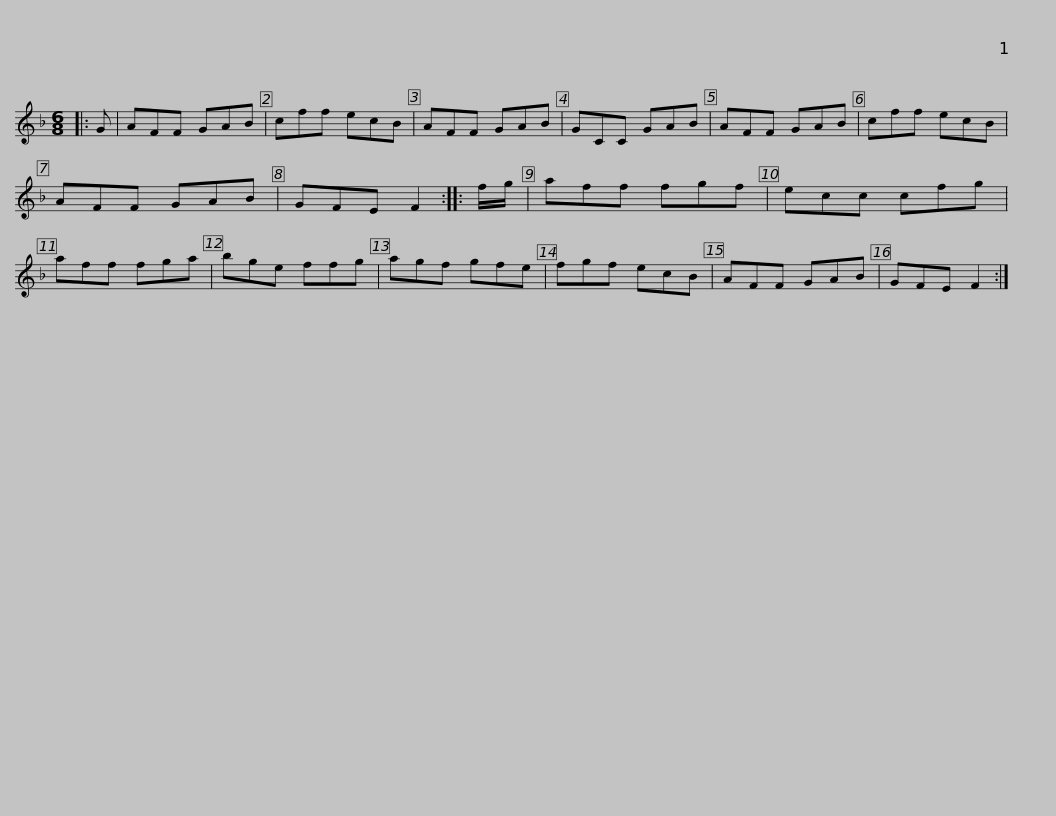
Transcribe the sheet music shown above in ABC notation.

X:1
L:1/8
M:6/8
I:linebreak $
K:F
V:1 treble
V:1
|: G | AFF GAB | cff ecB | AFF GAB | GCC GAB | %5
 AFF GAB | cff ecB | AFF GAB |$ GFE F2 :: f/g/ | %10
 aff fgf | ecc cfg | aff fga | bge ffg | agf gfe | %15
 fgf ecB |$ AFF GAB | GFE F2 :| %18
